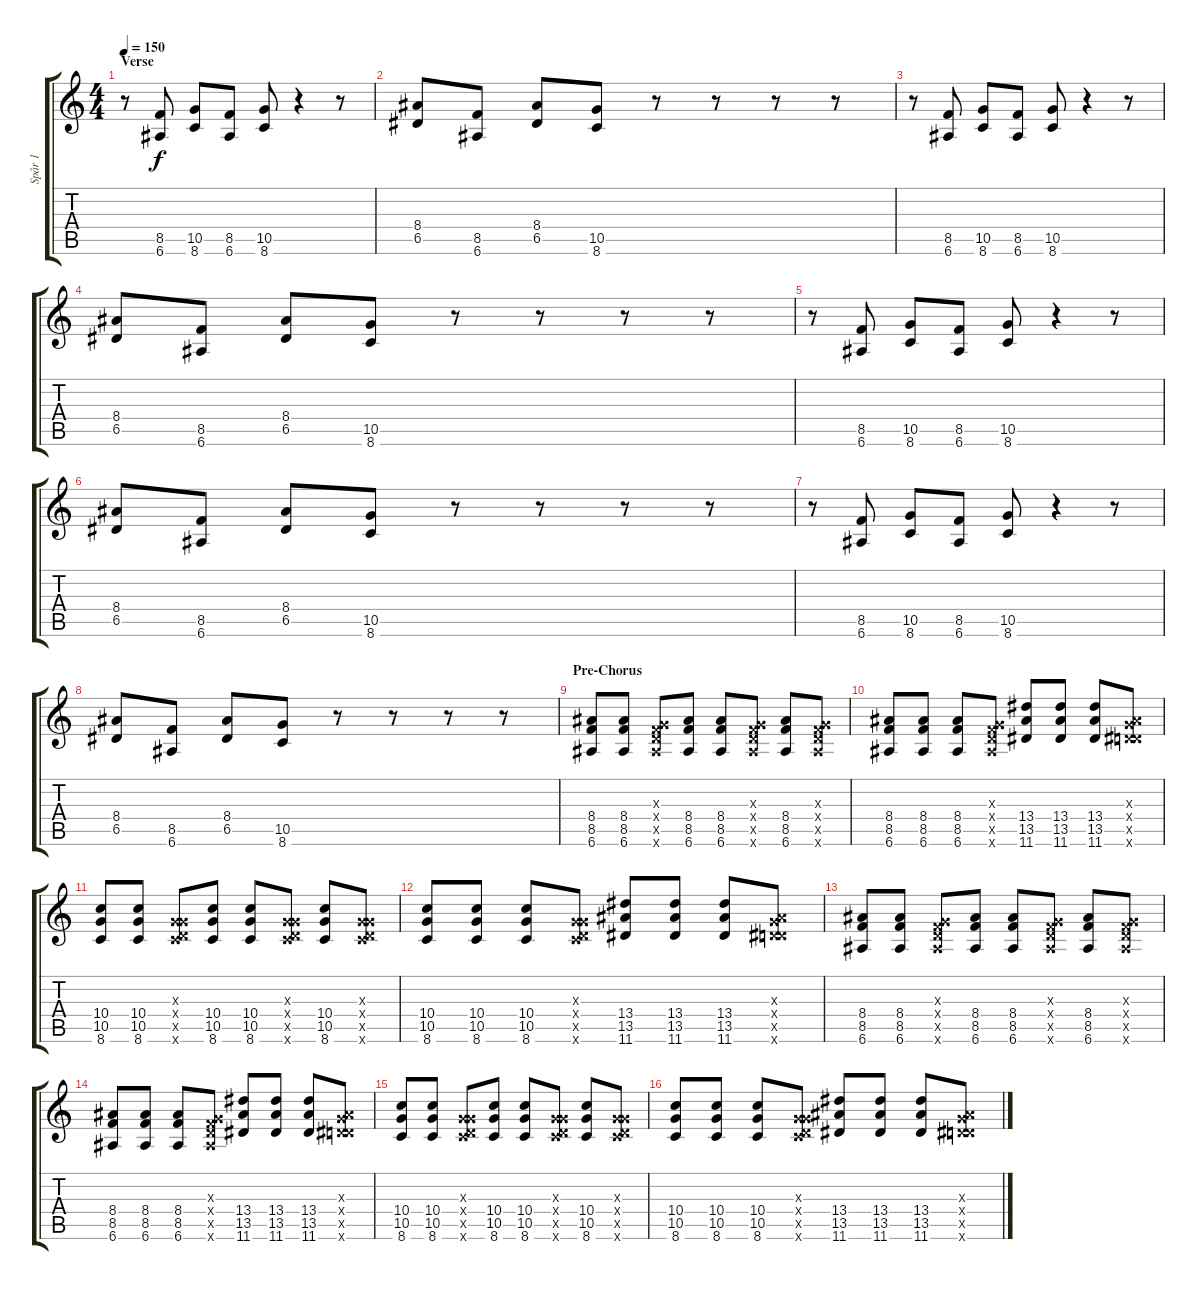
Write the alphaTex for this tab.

\track ("Spår 1" "Spår 1") {instrument overdrivenguitar}
\staff {score tabs}
\tuning (E4 B3 G3 D3 A2 E2) {hide}
\ts (4 4)
\section ("" "Verse")
\tempo 150
\clef g2
\ks c
r.8{dy f} (8.5 6.6).8 (10.5 8.6).8 (8.5 6.6).8 (10.5 8.6).8 r.4 r.8 |
(8.4 6.5).8 (8.5 6.6).8 (8.4 6.5).8 (10.5 8.6).8 r.8 r.8 r.8 r.8 |
r.8 (8.5 6.6).8 (10.5 8.6).8 (8.5 6.6).8 (10.5 8.6).8 r.4 r.8 |
(8.4 6.5).8 (8.5 6.6).8 (8.4 6.5).8 (10.5 8.6).8 r.8 r.8 r.8 r.8 |
r.8 (8.5 6.6).8 (10.5 8.6).8 (8.5 6.6).8 (10.5 8.6).8 r.4 r.8 |
(8.4 6.5).8 (8.5 6.6).8 (8.4 6.5).8 (10.5 8.6).8 r.8 r.8 r.8 r.8 |
r.8 (8.5 6.6).8 (10.5 8.6).8 (8.5 6.6).8 (10.5 8.6).8 r.4 r.8 |
(8.4 6.5).8 (8.5 6.6).8 (8.4 6.5).8 (10.5 8.6).8 r.8 r.8 r.8 r.8 |
\section ("" "Pre-Chorus")
(8.4 8.5 6.6).8 (8.4 8.5 6.6).8 (0.3{x} 0.4{x} 8.5{x} 6.6{x}).8 (8.4 8.5 6.6).8 (8.4 8.5 6.6).8 (0.3{x} 0.4{x} 8.5{x} 6.6{x}).8 (8.4 8.5 6.6).8 (0.3{x} 0.4{x} 8.5{x} 6.6{x}).8 |
(8.4 8.5 6.6).8 (8.4 8.5 6.6).8 (8.4 8.5 6.6).8 (0.3{x} 0.4{x} 8.5{x} 6.6{x}).8 (13.4 13.5 11.6).8 (13.4 13.5 11.6).8 (13.4 13.5 11.6).8 (0.3{x} 0.4{x} 13.5{x} 11.6{x}).8 |
(10.4 10.5 8.6).8 (10.4 10.5 8.6).8 (0.3{x} 0.4{x} 10.5{x} 8.6{x}).8 (10.4 10.5 8.6).8 (10.4 10.5 8.6).8 (0.3{x} 0.4{x} 10.5{x} 8.6{x}).8 (10.4 10.5 8.6).8 (0.3{x} 0.4{x} 10.5{x} 8.6{x}).8 |
(10.4 10.5 8.6).8 (10.4 10.5 8.6).8 (10.4 10.5 8.6).8 (0.3{x} 0.4{x} 10.5{x} 8.6{x}).8 (13.4 13.5 11.6).8 (13.4 13.5 11.6).8 (13.4 13.5 11.6).8 (0.3{x} 0.4{x} 13.5{x} 11.6{x}).8 |
(8.4 8.5 6.6).8 (8.4 8.5 6.6).8 (0.3{x} 0.4{x} 8.5{x} 6.6{x}).8 (8.4 8.5 6.6).8 (8.4 8.5 6.6).8 (0.3{x} 0.4{x} 8.5{x} 6.6{x}).8 (8.4 8.5 6.6).8 (0.3{x} 0.4{x} 8.5{x} 6.6{x}).8 |
(8.4 8.5 6.6).8 (8.4 8.5 6.6).8 (8.4 8.5 6.6).8 (0.3{x} 0.4{x} 8.5{x} 6.6{x}).8 (13.4 13.5 11.6).8 (13.4 13.5 11.6).8 (13.4 13.5 11.6).8 (0.3{x} 0.4{x} 13.5{x} 11.6{x}).8 |
(10.4 10.5 8.6).8 (10.4 10.5 8.6).8 (0.3{x} 0.4{x} 10.5{x} 8.6{x}).8 (10.4 10.5 8.6).8 (10.4 10.5 8.6).8 (0.3{x} 0.4{x} 10.5{x} 8.6{x}).8 (10.4 10.5 8.6).8 (0.3{x} 0.4{x} 10.5{x} 8.6{x}).8 |
(10.4 10.5 8.6).8 (10.4 10.5 8.6).8 (10.4 10.5 8.6).8 (0.3{x} 0.4{x} 10.5{x} 8.6{x}).8 (13.4 13.5 11.6).8 (13.4 13.5 11.6).8 (13.4 13.5 11.6).8 (0.3{x} 0.4{x} 13.5{x} 11.6{x}).8
